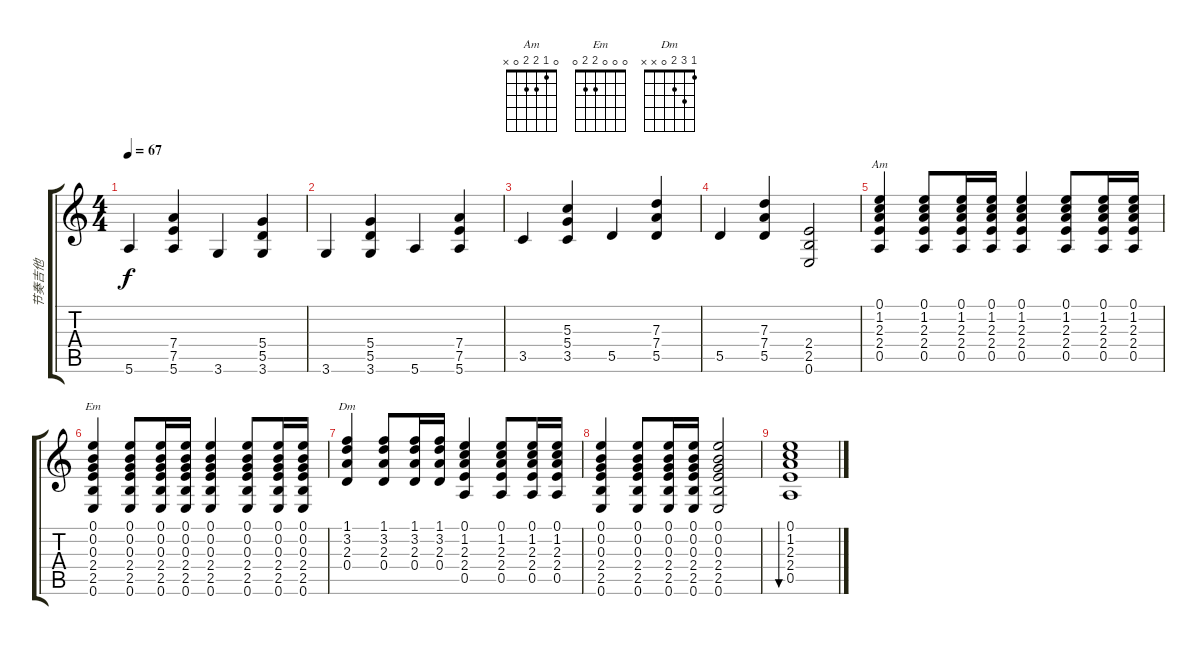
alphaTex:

\track ("节奏吉他" "节奏吉他") {instrument acousticguitarsteel}
\staff {score tabs}
\tuning (E4 B3 G3 D3 A2 E2) {hide}
\chord ("Am" 0 1 2 2 0 x)
\chord ("Em" 0 0 0 2 2 0)
\chord ("Dm" 1 3 2 0 x x)
\ts (4 4)
\tempo 67
\clef g2
\ks c
5.6.4{dy f} (7.4 7.5 5.6).4 3.6.4 (5.4 5.5 3.6).4 |
3.6.4 (5.4 5.5 3.6).4 5.6.4 (7.4 7.5 5.6).4 |
3.5.4 (5.3 5.4 3.5).4 5.5.4 (7.3 7.4 5.5).4 |
5.5.4 (7.3 7.4 5.5).4 (2.4 2.5 0.6).2 |
(0.1 1.2 2.3 2.4 0.5).4{ch "Am" instrument acousticguitarsteel} (0.1 1.2 2.3 2.4 0.5).8 (0.1 1.2 2.3 2.4 0.5).16 (0.1 1.2 2.3 2.4 0.5).16 (0.1 1.2 2.3 2.4 0.5).4 (0.1 1.2 2.3 2.4 0.5).8 (0.1 1.2 2.3 2.4 0.5).16 (0.1 1.2 2.3 2.4 0.5).16 |
(0.1 0.2 0.3 2.4 2.5 0.6).4{ch "Em"} (0.1 0.2 0.3 2.4 2.5 0.6).8 (0.1 0.2 0.3 2.4 2.5 0.6).16 (0.1 0.2 0.3 2.4 2.5 0.6).16 (0.1 0.2 0.3 2.4 2.5 0.6).4 (0.1 0.2 0.3 2.4 2.5 0.6).8 (0.1 0.2 0.3 2.4 2.5 0.6).16 (0.1 0.2 0.3 2.4 2.5 0.6).16 |
(1.1 3.2 2.3 0.4).4{ch "Dm"} (1.1 3.2 2.3 0.4).8 (1.1 3.2 2.3 0.4).16 (1.1 3.2 2.3 0.4).16 (0.1 1.2 2.3 2.4 0.5).4 (0.1 1.2 2.3 2.4 0.5).8 (0.1 1.2 2.3 2.4 0.5).16{txt ""} (0.1 1.2 2.3 2.4 0.5).16 |
(0.1 0.2 0.3 2.4 2.5 0.6).4 (0.1 0.2 0.3 2.4 2.5 0.6).8 (0.1 0.2 0.3 2.4 2.5 0.6).16 (0.1 0.2 0.3 2.4 2.5 0.6).16 (0.1 0.2 0.3 2.4 2.5 0.6).2 |
(0.1 1.2 2.3 2.4 0.5).1{bu 240}
